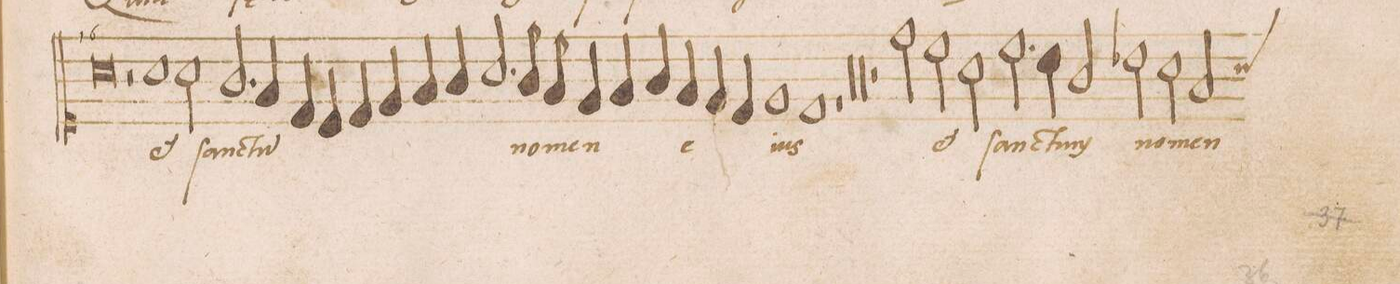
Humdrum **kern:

**kern	**text
*I"DISCANTVS	*
*clefC1	*
*k[]	*
*met(c|)	*
*M2/1	*
0a	.
=63	=63
2r	.
1a	et
2a\	ſan-
=64	=64
2.g/	-ctu(m)
4f/	.
4d/	.
4c/	.
4d/	.
4e/	.
=65	=65
4f/	.
4g/	.
2.a/	.
8g/	no-
8f/	.
4e/	-men
4f/	.
=66	=66
4g/	.
4f/	e-
4e/	.
4d/	.
1e	.
=67	=67
1d	-ius
1r	.
=68	=68
0r	.
=69	=69
0r	.
=70	=70
0r	.
=71	=71
0r	.
=72	=72
2r	.
2dd\	et
2cc\	.
2a\	.
=73	=73
2.cc\	ſan-
4b\	.
2g/	-ctu(m)
2b-X\	no-
=74	=74
2a\	.
*custos:a	*
2f/	-men
*-	*-
